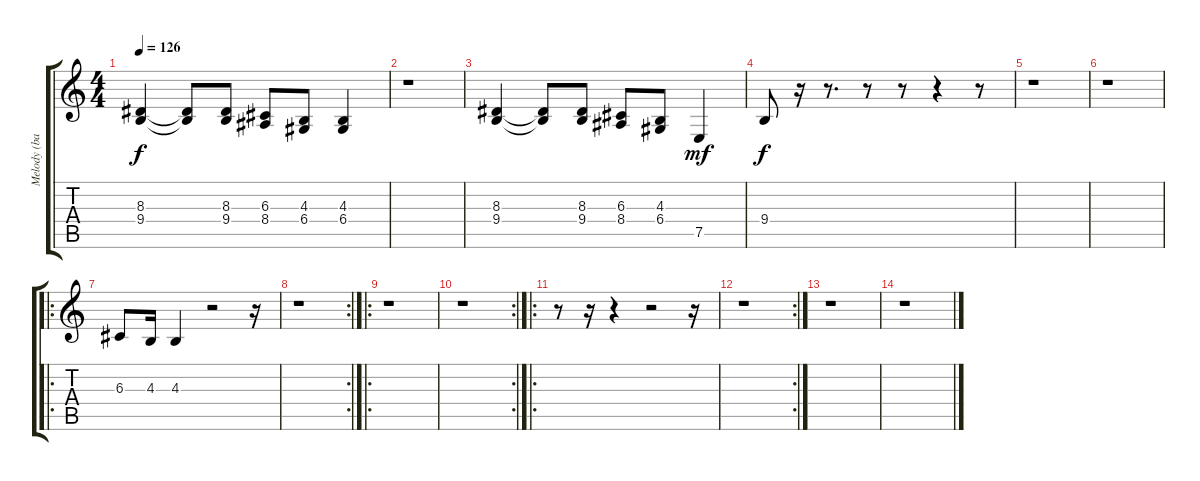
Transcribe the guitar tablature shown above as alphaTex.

\track ("Melody (backing)" "Melody (ba") {instrument lead6voice}
\staff {score tabs}
\tuning (E4 B3 G3 D3 A2 E2) {hide}
\ts (4 4)
\tempo 126
\clef g2
\ks c
(8.3 9.4).4{dy f} (8.3{t} 9.4{t}).8 (8.3 9.4).8 (6.3 8.4).8 (4.3 6.4).8 (4.3 6.4).4 |
r.1 |
(8.3 9.4).4 (8.3{t} 9.4{t}).8 (8.3 9.4).8 (6.3 8.4).8 (4.3 6.4).8 7.5.4{dy mf} |
9.4.8{dy f} r.16 r.8{d} r.8 r.8 r.4 r.8 |
r.1 |
r.1 |
\ro
6.3.8 4.3.16 4.3.4 r.2 r.16 |
\rc 2
r.1 |
\ro
r.1 |
\rc 2
r.1 |
\ro
r.8 r.16 r.4 r.2 r.16 |
\rc 2
r.1 |
r.1 |
r.1
